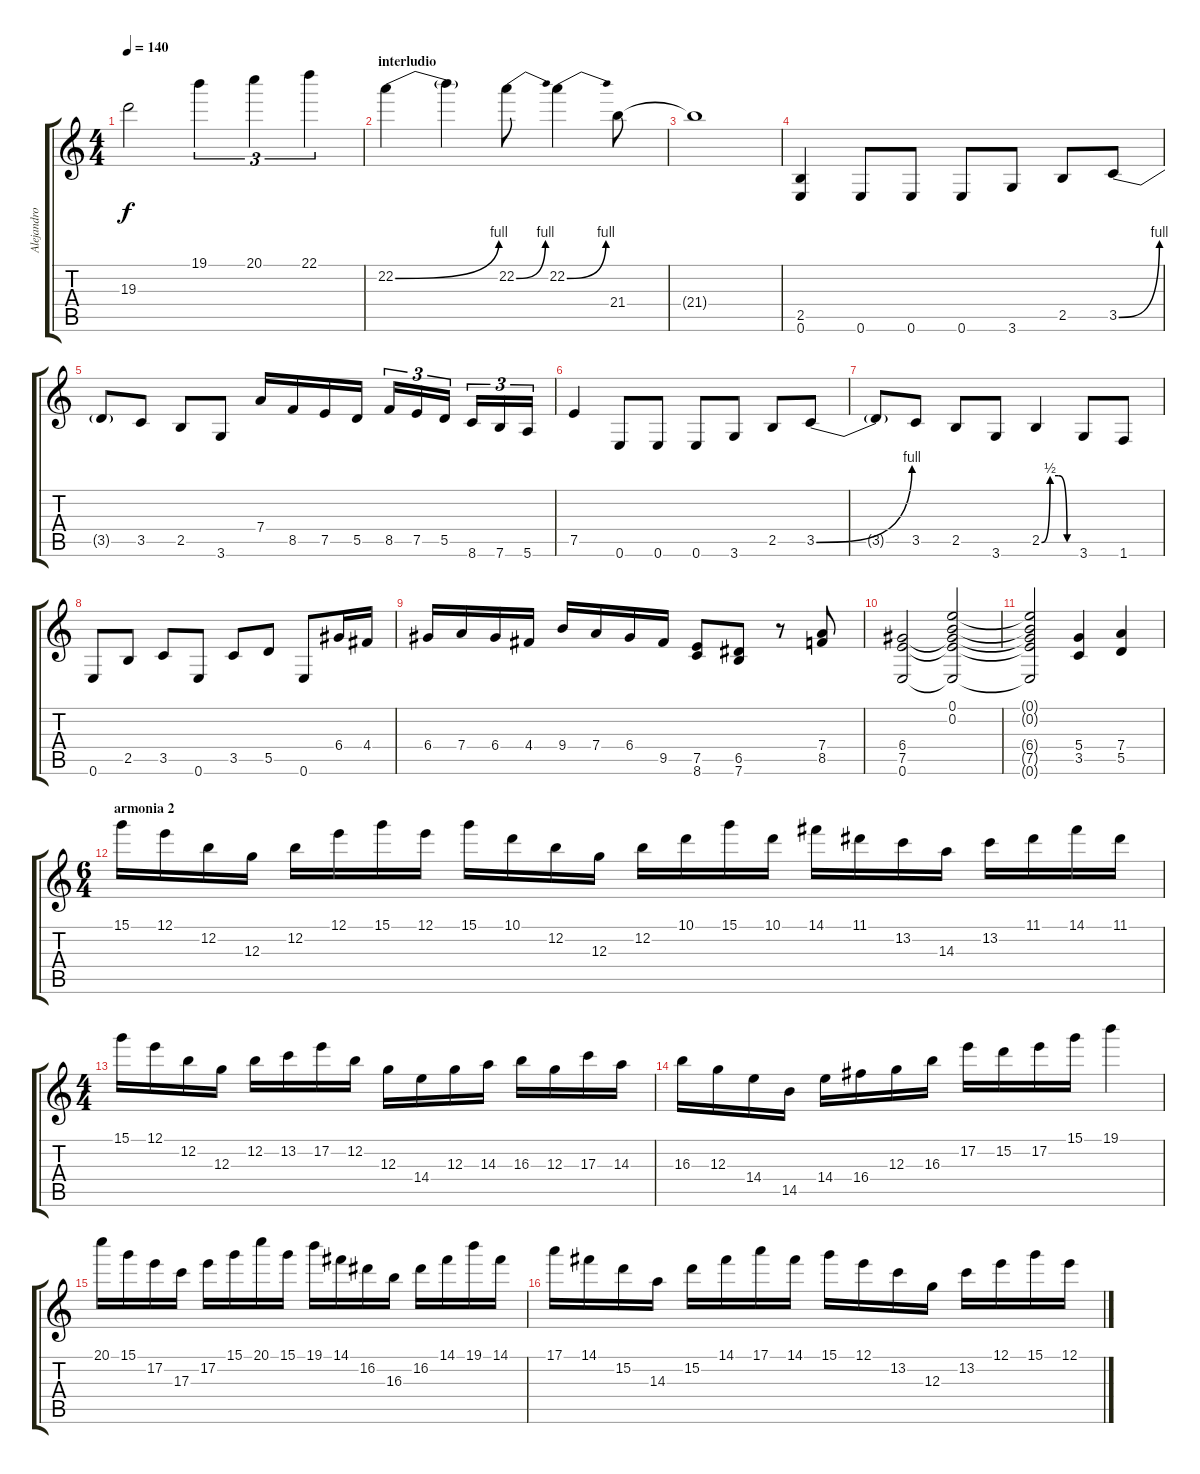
\track ("Alejandro Silva" "Alejandro ") {instrument distortionguitar}
\staff {score tabs}
\tuning (E4 B3 G3 D3 A2 E2) {hide}
\ts (4 4)
\tempo 140
\clef g2
\ks c
19.3{t}.2{dy f} 19.1.4{tu (3 2)} 20.1.4{tu (3 2)} 22.1.4{tu (3 2)} |
\section ("" "interludio")
22.2{be (bend 0 0 60 4)}.4 22.2{t}.4 22.2{be (bend 0 0 60 4)}.8 22.2{be (bend 0 0 60 4)}.4 21.4.8 |
21.4{t}.1 |
(2.5 0.6).4 0.6.8 0.6.8 0.6.8 3.6.8 2.5.8 3.5{be (bend 0 0 60 4)}.8 |
3.5{t}.8 3.5.8 2.5.8 3.6.8 7.4.16 8.5.16 7.5.16 5.5.16 8.5.16{tu (3 2)} 7.5.16{tu (3 2)} 5.5.16{tu (3 2)} 8.6.16{tu (3 2)} 7.6.16{tu (3 2)} 5.6.16{tu (3 2)} |
7.5.4 0.6.8 0.6.8 0.6.8 3.6.8 2.5.8 3.5{be (bend 0 0 60 4)}.8 |
3.5{t}.8 3.5.8 2.5.8 3.6.8 2.5{be (custom 0 0 15 2 30 2 45 0 60 0)}.4 3.6.8 1.6.8 |
0.6.8 2.5.8 3.5.8 0.6.8 3.5.8 5.5.8 0.6.8 6.4.16 4.4.16 |
6.4.16 7.4.16 6.4.16 4.4.16 9.4.16 7.4.16 6.4.16 9.5.16 (7.5 8.6).8 (6.5 7.6).8 r.8 (7.4 8.5).8 |
(6.4 7.5 0.6).2 (0.1 0.2 6.4{t} 7.5{t} 0.6{t}).2 |
(0.1{t} 0.2{t} 6.4{t} 7.5{t} 0.6{t}).2 (5.4 3.5).4 (7.4 5.5).4 |
\ts (6 4)
\section ("" "armonia 2")
15.1.16 12.1.16 12.2.16 12.3.16 12.2.16 12.1.16 15.1.16 12.1.16 15.1.16 10.1.16 12.2.16 12.3.16 12.2.16 10.1.16 15.1.16 10.1.16 14.1.16 11.1.16 13.2.16 14.3.16 13.2.16 11.1.16 14.1.16 11.1.16 |
\ts (4 4)
15.1.16 12.1.16 12.2.16 12.3.16 12.2.16 13.2.16 17.2.16 12.2.16 12.3.16 14.4.16 12.3.16 14.3.16 16.3.16 12.3.16 17.3.16 14.3.16 |
16.3.16 12.3.16 14.4.16 14.5.16 14.4.16 16.4.16 12.3.16 16.3.16 17.2.16 15.2.16 17.2.16 15.1.16 19.1.4 |
20.1.16 15.1.16 17.2.16 17.3.16 17.2.16 15.1.16 20.1.16 15.1.16 19.1.16 14.1.16 16.2.16 16.3.16 16.2.16 14.1.16 19.1.16 14.1.16 |
17.1.16 14.1.16 15.2.16 14.3.16 15.2.16 14.1.16 17.1.16 14.1.16 15.1.16 12.1.16 13.2.16 12.3.16 13.2.16 12.1.16 15.1.16 12.1.16
